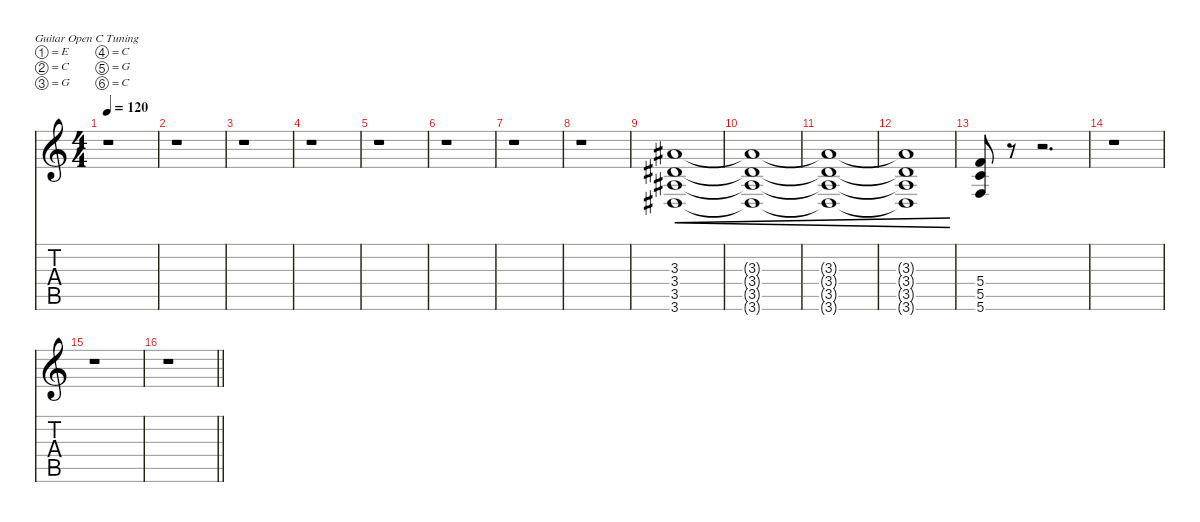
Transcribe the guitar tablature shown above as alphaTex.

\defaultSystemsLayout 4
\hideDynamics
\bracketExtendMode nobrackets
\singleTrackTrackNamePolicy hidden
\multiTrackTrackNamePolicy hidden
\firstSystemTrackNameMode fullname
\firstSystemTrackNameOrientation horizontal
\otherSystemsTrackNameOrientation horizontal
\track ("Guitar 2" "dist.guit.") {defaultSystemsLayout 4 instrument distortionguitar}
\staff {score tabs}
\tuning (E4 C4 G3 C3 G2 C2)
\ts (4 4)
\tempo 120
\clef g2
\ks c
r.1{dy mf beam Down} |
r.1{beam Down} |
r.1{beam Down} |
r.1{beam Down} |
r.1{beam Down} |
r.1{beam Down} |
r.1{beam Down} |
r.1{beam Down} |
(3.6{acc #} 3.5{acc #} 3.4{acc #} 3.3{acc #}).1{cre dy f beam Up} |
(3.3{t acc #} 3.6{t acc #} 3.5{t acc #} 3.4{t acc #}).1{cre dy mf beam Up} |
(3.3{t acc #} 3.6{t acc #} 3.4{t acc #} 3.5{t acc #}).1{cre beam Up} |
(3.6{t acc #} 3.5{t acc #} 3.4{t acc #} 3.3{t acc #}).1{cre beam Up} |
(5.4 5.5 5.6).8{dy f beam Up} r.8{beam Up} r.2{d beam Up} |
r.1{beam Down} |
r.1{beam Down} |
\barLineRight lightlight
r.1{beam Down}
